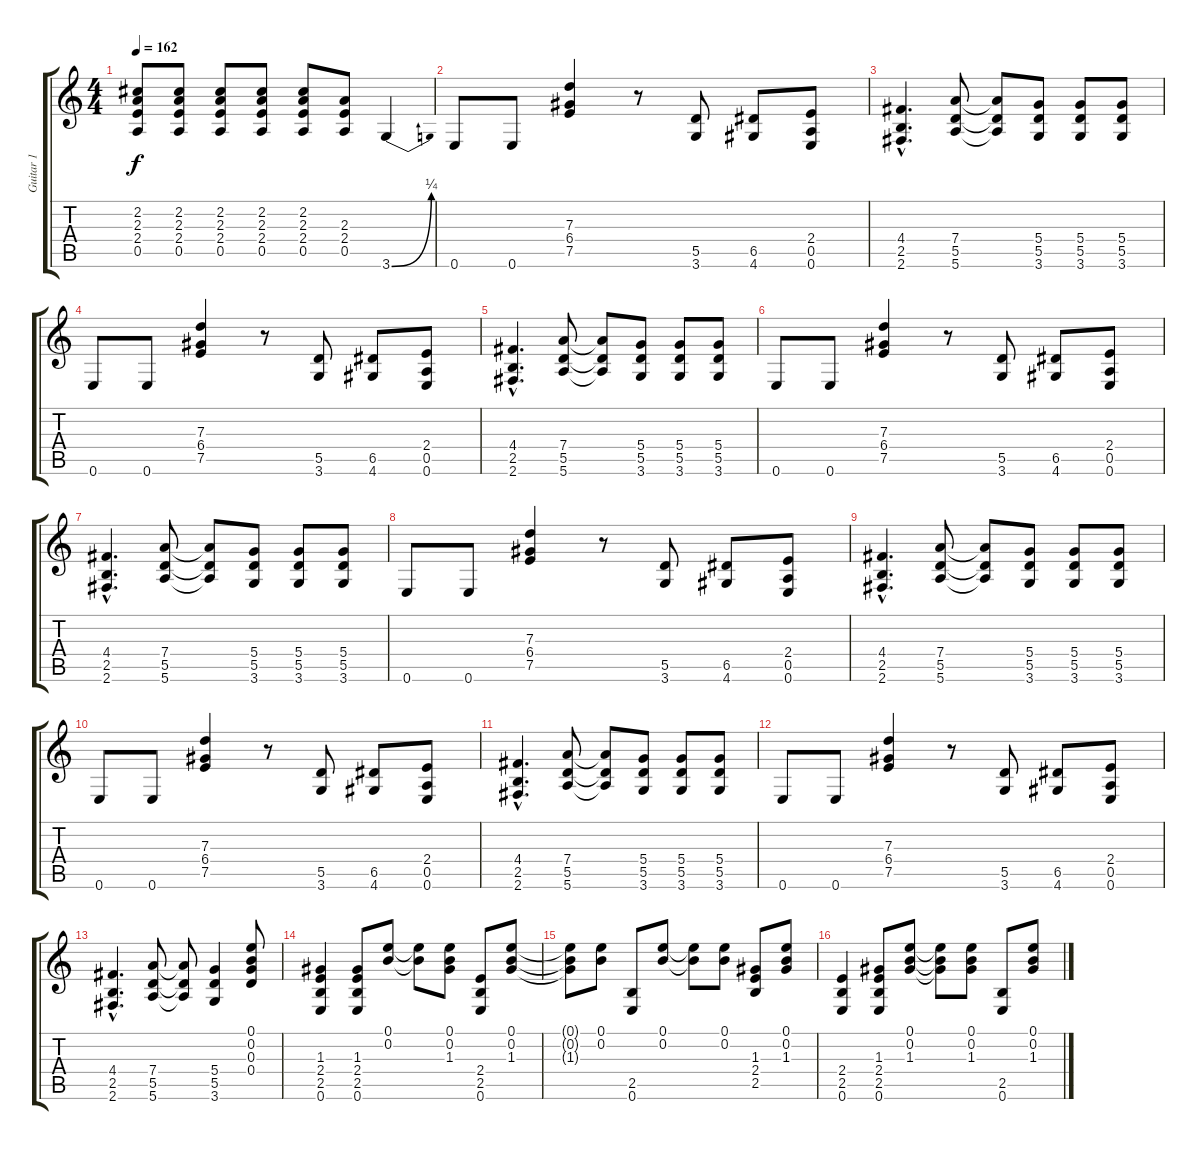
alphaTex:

\track ("Guitar 1" "Guitar 1") {instrument distortionguitar}
\staff {score tabs}
\tuning (E4 B3 G3 D3 A2 E2) {hide}
\ts (4 4)
\tempo 162
\clef g2
\ks c
(2.2 2.3 2.4 0.5).8{dy f} (2.2 2.3 2.4 0.5).8 (2.2 2.3 2.4 0.5).8 (2.2 2.3 2.4 0.5).8 (2.2 2.3 2.4 0.5).8 (2.3 2.4 0.5).8 3.6{be (bend 0 0 60 1)}.4 |
0.6.8 0.6.8 (7.3 6.4 7.5).4 r.8 (5.5 3.6).8 (6.5 4.6).8 (2.4 0.5 0.6).8 |
(4.4{hac} 2.5{hac} 2.6{hac}).4{d} (7.4 5.5 5.6).8 (7.4{t} 5.5{t} 5.6{t}).8 (5.4 5.5 3.6).8 (5.4 5.5 3.6).8 (5.4 5.5 3.6).8 |
0.6.8 0.6.8 (7.3 6.4 7.5).4 r.8 (5.5 3.6).8 (6.5 4.6).8 (2.4 0.5 0.6).8 |
(4.4{hac} 2.5{hac} 2.6{hac}).4{d} (7.4 5.5 5.6).8 (7.4{t} 5.5{t} 5.6{t}).8 (5.4 5.5 3.6).8 (5.4 5.5 3.6).8 (5.4 5.5 3.6).8 |
0.6.8 0.6.8 (7.3 6.4 7.5).4 r.8 (5.5 3.6).8 (6.5 4.6).8 (2.4 0.5 0.6).8 |
(4.4{hac} 2.5{hac} 2.6{hac}).4{d} (7.4 5.5 5.6).8 (7.4{t} 5.5{t} 5.6{t}).8 (5.4 5.5 3.6).8 (5.4 5.5 3.6).8 (5.4 5.5 3.6).8 |
0.6.8 0.6.8 (7.3 6.4 7.5).4 r.8 (5.5 3.6).8 (6.5 4.6).8 (2.4 0.5 0.6).8 |
(4.4{hac} 2.5{hac} 2.6{hac}).4{d} (7.4 5.5 5.6).8 (7.4{t} 5.5{t} 5.6{t}).8 (5.4 5.5 3.6).8 (5.4 5.5 3.6).8 (5.4 5.5 3.6).8 |
0.6.8 0.6.8 (7.3 6.4 7.5).4 r.8 (5.5 3.6).8 (6.5 4.6).8 (2.4 0.5 0.6).8 |
(4.4{hac} 2.5{hac} 2.6{hac}).4{d} (7.4 5.5 5.6).8 (7.4{t} 5.5{t} 5.6{t}).8 (5.4 5.5 3.6).8 (5.4 5.5 3.6).8 (5.4 5.5 3.6).8 |
0.6.8 0.6.8 (7.3 6.4 7.5).4 r.8 (5.5 3.6).8 (6.5 4.6).8 (2.4 0.5 0.6).8 |
(4.4{hac} 2.5{hac} 2.6{hac}).4{d} (7.4 5.5 5.6).8 (7.4{t} 5.5{t} 5.6{t}).8 (5.4 5.5 3.6).4 (0.1 0.2 0.3 0.4).8 |
(1.3 2.4 2.5 0.6).4{instrument acousticguitarsteel} (1.3 2.4 2.5 0.6).8 (0.1 0.2).8 (0.1{t} 0.2{t}).8 (0.1 0.2 1.3).8 (2.4 2.5 0.6).8 (0.1 0.2 1.3).8 |
(0.1{t} 0.2{t} 1.3{t}).8 (0.1 0.2).8 (2.5 0.6).8 (0.1 0.2).8 (0.1{t} 0.2{t}).8 (0.1 0.2).8 (1.3 2.4 2.5).8 (0.1 0.2 1.3).8 |
(2.4 2.5 0.6).4 (1.3 2.4 2.5 0.6).8 (0.1 0.2 1.3).8 (0.1{t} 0.2{t} 1.3{t}).8 (0.1 0.2 1.3).8 (2.5 0.6).8 (0.1 0.2 1.3).8
